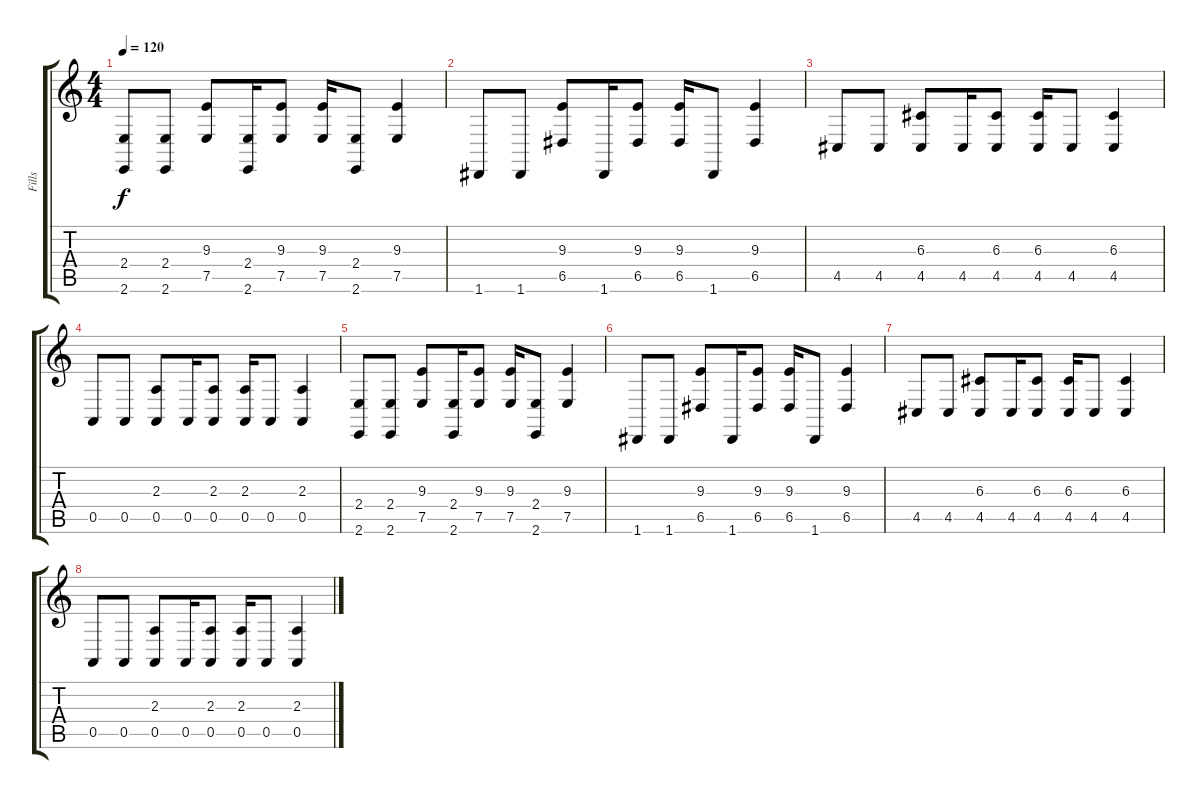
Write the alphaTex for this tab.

\track ("Fills" "Fills") {instrument acousticgrandpiano}
\staff {score tabs}
\tuning (E4 B3 G3 D3 A2 D2) {hide}
\ts (4 4)
\tempo 120
\clef g2
\ks c
(2.4 2.6).8{dy f} (2.4 2.6).8 (9.3 7.5).8 (2.4 2.6).16 (9.3 7.5).8 (9.3 7.5).16 (2.4 2.6).8 (9.3 7.5).4 |
1.6.8 1.6.8 (9.3 6.5).8 1.6.16 (9.3 6.5).8 (9.3 6.5).16 1.6.8 (9.3 6.5).4 |
4.5.8 4.5.8 (6.3 4.5).8 4.5.16 (6.3 4.5).8 (6.3 4.5).16 4.5.8 (6.3 4.5).4 |
0.5.8 0.5.8 (2.3 0.5).8 0.5.16 (2.3 0.5).8 (2.3 0.5).16 0.5.8 (2.3 0.5).4 |
(2.4 2.6).8 (2.4 2.6).8 (9.3 7.5).8 (2.4 2.6).16 (9.3 7.5).8 (9.3 7.5).16 (2.4 2.6).8 (9.3 7.5).4 |
1.6.8 1.6.8 (9.3 6.5).8 1.6.16 (9.3 6.5).8 (9.3 6.5).16 1.6.8 (9.3 6.5).4 |
4.5.8 4.5.8 (6.3 4.5).8 4.5.16 (6.3 4.5).8 (6.3 4.5).16 4.5.8 (6.3 4.5).4 |
0.5.8 0.5.8 (2.3 0.5).8 0.5.16 (2.3 0.5).8 (2.3 0.5).16 0.5.8 (2.3 0.5).4
